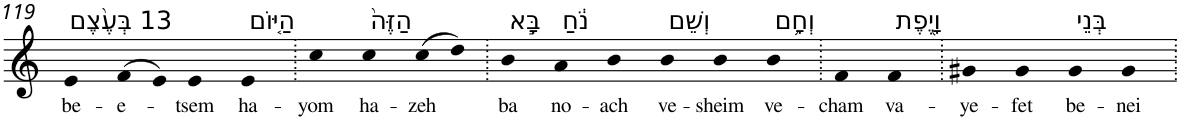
**kern	**text
*part1	*part1
*staff1	*staff1
*I"Piano	*
*I'Pno	*
!!LO:PB:g=z
*clefG2	*
*k[]	*
=119	=119
!LO:TX:a:t=13 בְּעֶ֨צֶם	!
!	!LO:LY:b
4e	be-
!	!LO:LY:b
(>8f	-e-
8e)	.
!	!LO:LY:b
4e	-tsem
!LO:TX:a:t=הַיּ֤וֹם	!
!	!LO:LY:b
4e	ha-
=120.	=120.
!	!LO:LY:b
4cc	-yom
!LO:TX:a:t=הַזֶּה֙	!
!	!LO:LY:b
4cc	ha-
!	!LO:LY:b
(>8cc	-zeh
8dd)	.
=121.	=121.
!LO:TX:a:t=בָּ֣א	!
!	!LO:LY:b
4b	ba
!LO:TX:a:t=נֹ֔חַ	!
!	!LO:LY:b
4a	no-
!	!LO:LY:b
4b	-ach
!LO:TX:a:t=וְשֵׁם	!
!	!LO:LY:b
4b	ve-
!	!LO:LY:b
4b	-sheim
!LO:TX:a:t=וְחָ֥ם	!
!	!LO:LY:b
4b	ve-
=122.	=122.
!	!LO:LY:b
4f	-cham
!LO:TX:a:t=וָיֶ֖פֶת	!
!	!LO:LY:b
4f	va-
=123.	=123.
!	!LO:LY:b
4g#X	-ye-
!	!LO:LY:b
4g#	-fet
!LO:TX:a:t=בְּנֵי	!
!	!LO:LY:b
4g#	be-
!	!LO:LY:b
4g#	-nei
=.	=.
*-	*-
